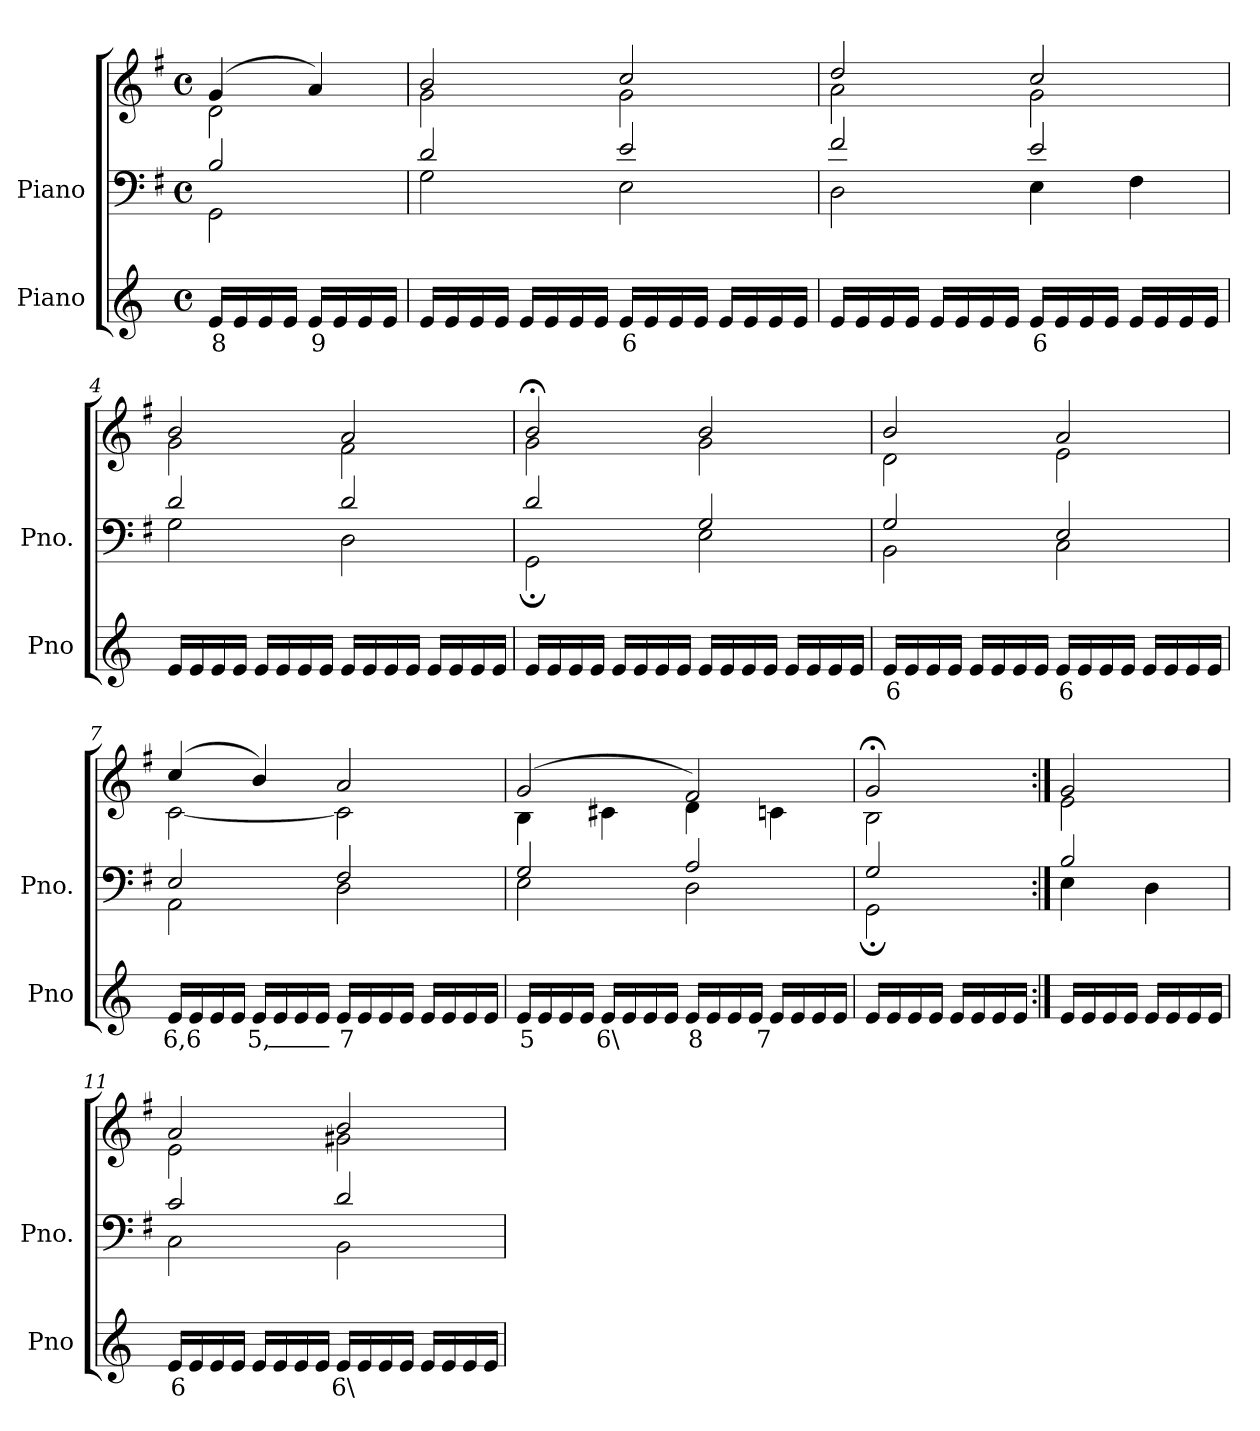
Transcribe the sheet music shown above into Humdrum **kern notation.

**kern	**text	**kern	**kern
*part2	*part2	*part1	*part1
*staff3	*staff3	*staff2	*staff1
*I"Piano	*	*I"Piano	*
*I'Pno	*	*I'Pno.	*
*clefG2	*	*clefF4	*clefG2
*k[]	*	*k[f#]	*k[f#]
*M4/4	*	*M4/4	*M4/4
*met(c)	*	*met(c)	*met(c)
=1	=1	=1	=1
!	!LO:LY:b	!	!
*	*	*^	*^
16e/LL	8	2B/	2GG\	(>4g/	2d\
16e/	.	.	.	.	.
16e/	.	.	.	.	.
16e/JJ	.	.	.	.	.
!	!LO:LY:b	!	!	!	!
16e/LL	9	.	.	4a/)	.
16e/	.	.	.	.	.
16e/	.	.	.	.	.
16e/JJ	.	.	.	.	.
=2	=2	=2	=2	=2	=2
16e/LL	.	2d/	2G\	2b/	2g\
16e/	.	.	.	.	.
16e/	.	.	.	.	.
16e/JJ	.	.	.	.	.
16e/LL	.	.	.	.	.
16e/	.	.	.	.	.
16e/	.	.	.	.	.
16e/JJ	.	.	.	.	.
!	!LO:LY:b	!	!	!	!
16e/LL	6	2e/	2E\	2cc/	2g\
16e/	.	.	.	.	.
16e/	.	.	.	.	.
16e/JJ	.	.	.	.	.
16e/LL	.	.	.	.	.
16e/	.	.	.	.	.
16e/	.	.	.	.	.
16e/JJ	.	.	.	.	.
=3	=3	=3	=3	=3	=3
16e/LL	.	2f#/	2D\	2dd/	2a\
16e/	.	.	.	.	.
16e/	.	.	.	.	.
16e/JJ	.	.	.	.	.
16e/LL	.	.	.	.	.
16e/	.	.	.	.	.
16e/	.	.	.	.	.
16e/JJ	.	.	.	.	.
!	!LO:LY:b	!	!	!	!
16e/LL	6	2e/	4E\	2cc/	2g\
16e/	.	.	.	.	.
16e/	.	.	.	.	.
16e/JJ	.	.	.	.	.
!	!LO:LY:b	!	!	!	!
16e/LL	_	.	4F#\	.	.
16e/	.	.	.	.	.
16e/	.	.	.	.	.
16e/JJ	.	.	.	.	.
=4	=4	=4	=4	=4	=4
16e/LL	.	2d/	2G\	2b/	2g\
16e/	.	.	.	.	.
16e/	.	.	.	.	.
16e/JJ	.	.	.	.	.
16e/LL	.	.	.	.	.
16e/	.	.	.	.	.
16e/	.	.	.	.	.
16e/JJ	.	.	.	.	.
16e/LL	.	2d/	2D\	2a/	2f#\
16e/	.	.	.	.	.
16e/	.	.	.	.	.
16e/JJ	.	.	.	.	.
16e/LL	.	.	.	.	.
16e/	.	.	.	.	.
16e/	.	.	.	.	.
16e/JJ	.	.	.	.	.
=5	=5	=5	=5	=5	=5
16e/LL	.	2d/	2GG;\	2b;</	2g\
16e/	.	.	.	.	.
16e/	.	.	.	.	.
16e/JJ	.	.	.	.	.
16e/LL	.	.	.	.	.
16e/	.	.	.	.	.
16e/	.	.	.	.	.
16e/JJ	.	.	.	.	.
16e/LL	.	2G/	2E\	2b/	2g\
16e/	.	.	.	.	.
16e/	.	.	.	.	.
16e/JJ	.	.	.	.	.
16e/LL	.	.	.	.	.
16e/	.	.	.	.	.
16e/	.	.	.	.	.
16e/JJ	.	.	.	.	.
=6	=6	=6	=6	=6	=6
!	!LO:LY:b	!	!	!	!
16e/LL	6	2G/	2BB\	2b/	2d\
16e/	.	.	.	.	.
16e/	.	.	.	.	.
16e/JJ	.	.	.	.	.
16e/LL	.	.	.	.	.
16e/	.	.	.	.	.
16e/	.	.	.	.	.
16e/JJ	.	.	.	.	.
!	!LO:LY:b	!	!	!	!
16e/LL	6	2E/	2C\	2a/	2e\
16e/	.	.	.	.	.
16e/	.	.	.	.	.
16e/JJ	.	.	.	.	.
16e/LL	.	.	.	.	.
16e/	.	.	.	.	.
16e/	.	.	.	.	.
16e/JJ	.	.	.	.	.
=7	=7	=7	=7	=7	=7
!	!LO:LY:b	!	!	!	!
16e/LL	6,6	2E/	2AA\	(>4cc/	[2c\
16e/	.	.	.	.	.
16e/	.	.	.	.	.
16e/JJ	.	.	.	.	.
!	!LO:LY:b	!	!	!	!
16e/LL	5,_	.	.	4b/)	.
16e/	.	.	.	.	.
16e/	.	.	.	.	.
16e/JJ	.	.	.	.	.
!	!LO:LY:b	!	!	!	!
16e/LL	7	2F#/	2D\	2a/	2c\]
16e/	.	.	.	.	.
16e/	.	.	.	.	.
16e/JJ	.	.	.	.	.
16e/LL	.	.	.	.	.
16e/	.	.	.	.	.
16e/	.	.	.	.	.
16e/JJ	.	.	.	.	.
=8	=8	=8	=8	=8	=8
!	!LO:LY:b	!	!	!	!
16e/LL	5	2G/	2E\	(>2g/	4B\
16e/	.	.	.	.	.
16e/	.	.	.	.	.
16e/JJ	.	.	.	.	.
!	!LO:LY:b	!	!	!	!
16e/LL	6\	.	.	.	4c#X\
16e/	.	.	.	.	.
16e/	.	.	.	.	.
16e/JJ	.	.	.	.	.
!	!LO:LY:b	!	!	!	!
16e/LL	8	2A/	2D\	2f#/)	4d\
16e/	.	.	.	.	.
16e/	.	.	.	.	.
16e/JJ	.	.	.	.	.
!	!LO:LY:b	!	!	!	!
16e/LL	7	.	.	.	4cn\
16e/	.	.	.	.	.
16e/	.	.	.	.	.
16e/JJ	.	.	.	.	.
=9	=9	=9	=9	=9	=9
16e/LL	.	2G/	2GG;\	2g;</	2B\
16e/	.	.	.	.	.
16e/	.	.	.	.	.
16e/JJ	.	.	.	.	.
16e/LL	.	.	.	.	.
16e/	.	.	.	.	.
16e/	.	.	.	.	.
16e/JJ	.	.	.	.	.
=10:|!	=10:|!	=10:|!	=10:|!	=10:|!	=10:|!
16e/LL	.	2B/	4E\	2g/	2e\
16e/	.	.	.	.	.
16e/	.	.	.	.	.
16e/JJ	.	.	.	.	.
!	!LO:LY:b	!	!	!	!
16e/LL	_	.	4D\	.	.
16e/	.	.	.	.	.
16e/	.	.	.	.	.
16e/JJ	.	.	.	.	.
=11	=11	=11	=11	=11	=11
!	!LO:LY:b	!	!	!	!
16e/LL	6	2c/	2C\	2a/	2e\
16e/	.	.	.	.	.
16e/	.	.	.	.	.
16e/JJ	.	.	.	.	.
16e/LL	.	.	.	.	.
16e/	.	.	.	.	.
16e/	.	.	.	.	.
16e/JJ	.	.	.	.	.
!	!LO:LY:b	!	!	!	!
16e/LL	6\	2d/	2BB\	2b/	2g#X\
16e/	.	.	.	.	.
16e/	.	.	.	.	.
16e/JJ	.	.	.	.	.
16e/LL	.	.	.	.	.
16e/	.	.	.	.	.
16e/	.	.	.	.	.
16e/JJ	.	.	.	.	.
*	*	*v	*v	*	*
*	*	*	*v	*v
=	=	=	=
*-	*-	*-	*-
